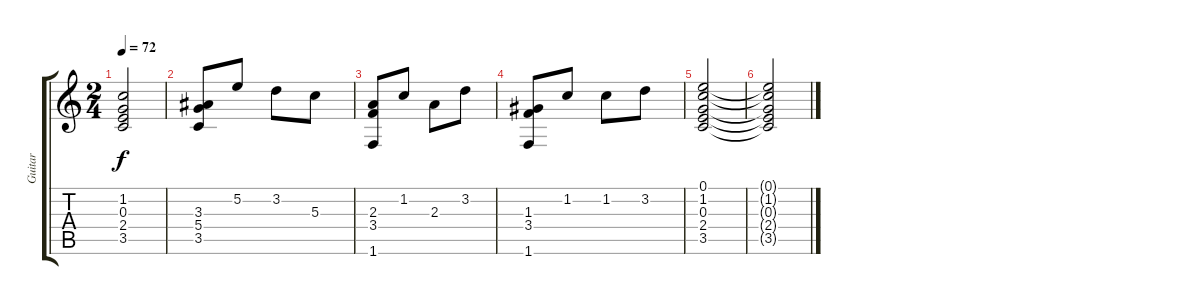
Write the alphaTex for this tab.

\track ("Guitar" "Guitar") {instrument acousticguitarnylon}
\staff {score tabs}
\tuning (E4 B3 G3 D3 A2 E2) {hide}
\ts (2 4)
\tempo 72
\clef g2
\ks c
(1.2 0.3 2.4 3.5).2{dy f} |
(3.3 5.4 3.5).8 5.2.8 3.2.8 5.3.8 |
(2.3 3.4 1.6).8 1.2.8 2.3.8 3.2.8 |
(1.3 3.4 1.6).8 1.2.8 1.2.8 3.2.8 |
(0.1 1.2 0.3 2.4 3.5).2 |
(0.1{t} 1.2{t} 0.3{t} 2.4{t} 3.5{t}).2
